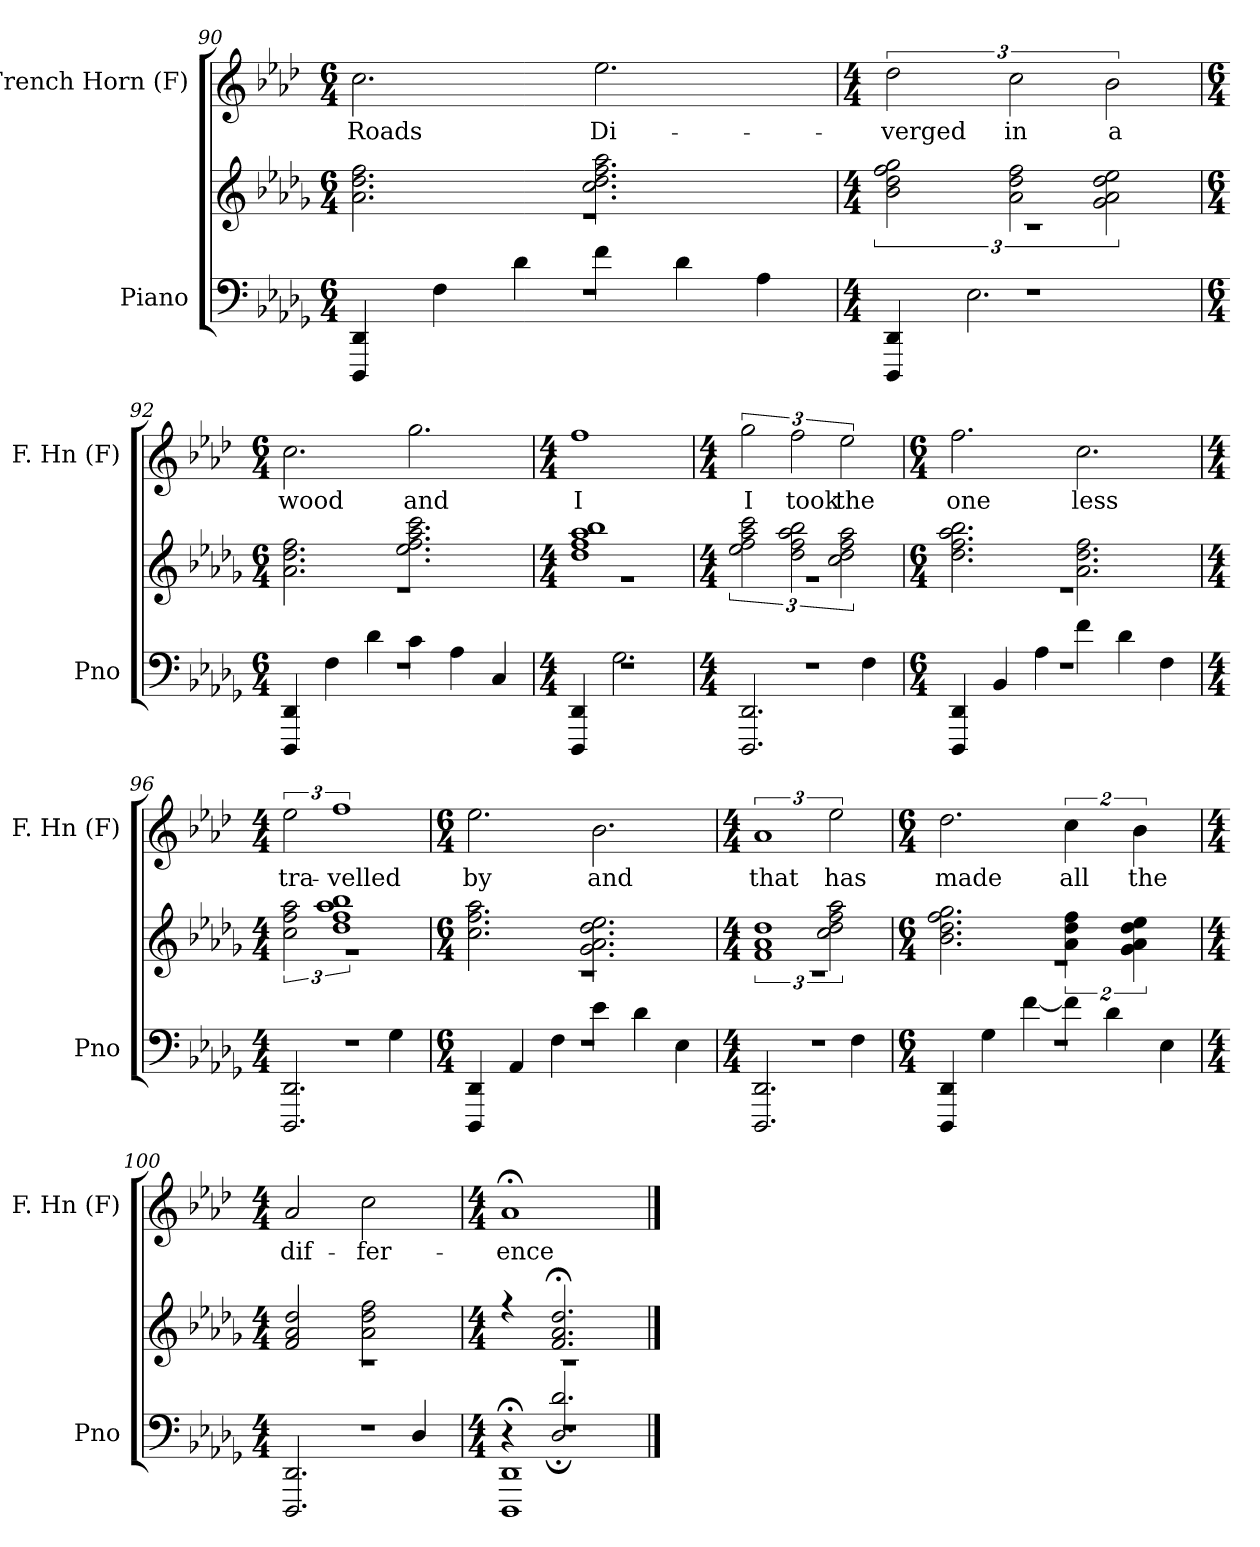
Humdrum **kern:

**kern	**kern	**kern	**text
*part2	*part2	*part1	*part1
*staff3	*staff2	*staff1	*staff1
*I"Piano	*	*I"French Horn (F)	*
*I'Pno	*	*I'F. Hn (F)	*
*clefF4	*clefG2	*clefG2	*
*	*	*ITrd4c7	*
*k[b-e-a-d-g-]	*k[b-e-a-d-g-]	*k[b-e-a-d-g-]	*
*D-:	*D-:	*D-:	*
*M6/4	*M6/4	*M6/4	*
=90	=90	=90	=90
*^	*^	*	*
*	*^	*	*	*	*
!	!	!	!	!	!	!LO:LY:b
1.r	4DD-/ 4DDD-/	1.r	2.ff\ 2.dd-\ 2.a-\	1.r	2.f\	Roads
.	4F\	.	.	.	.	.
.	4d-\	.	.	.	.	.
!	!	!	!	!	!	!LO:LY:b
.	4f\	.	2.aa-\ 2.ff\ 2.dd-\ 2.cc\	.	2.a-\	Di-
.	4d-\	.	.	.	.	.
.	4A-\	.	.	.	.	.
=91	=91	=91	=91	=91	=91	=91
*M4/4	*	*	*M4/4	*	*M4/4	*
!	!	!	!	!	!	!LO:LY:b
1r	4DD-/ 4DDD-/	1r	3gg-\ 3ff\ 3dd-\ 3b-\	1r	3g-\	-verged
.	2.E-\	.	.	.	.	.
!	!	!	!	!	!	!LO:LY:b
.	.	.	3ff\ 3dd-\ 3a-\	.	3f\	in
!	!	!	!	!	!	!LO:LY:b
.	.	.	3ee-\ 3dd-\ 3a-\ 3g-\	.	3e-\	a
!!LO:LB:g=z
=92	=92	=92	=92	=92	=92	=92
*M6/4	*	*	*M6/4	*	*M6/4	*
!	!	!	!	!	!	!LO:LY:b
1.r	4DD-/ 4DDD-/	1.r	2.ff\ 2.dd-\ 2.a-\	1.r	2.f\	wood
.	4F\	.	.	.	.	.
.	4d-\	.	.	.	.	.
!	!	!	!	!	!	!LO:LY:b
.	4c\	.	2.ccc\ 2.aa-\ 2.ff\ 2.ee-\	.	2.cc\	and
.	4A-\	.	.	.	.	.
.	4C/	.	.	.	.	.
=93	=93	=93	=93	=93	=93	=93
*M4/4	*	*	*M4/4	*	*M4/4	*
!	!	!	!	!	!	!LO:LY:b
1r	4DD-/ 4DDD-/	1r	1bb- 1aa- 1ff 1dd-	1r	1b-	I
.	2.G-\	.	.	.	.	.
=94	=94	=94	=94	=94	=94	=94
*M4/4	*	*	*M4/4	*	*M4/4	*
!	!	!	!	!	!	!LO:LY:b
1r	2.DD-/ 2.DDD-/	1r	3ccc\ 3aa-\ 3ff\ 3ee-\	1r	3cc\	I
!	!	!	!	!	!	!LO:LY:b
.	.	.	3bb-\ 3aa-\ 3ff\ 3dd-\	.	3b-\	took
!	!	!	!	!	!	!LO:LY:b
.	.	.	3aa-\ 3ff\ 3dd-\ 3cc\	.	3a-\	the
.	4F\	.	.	.	.	.
=95	=95	=95	=95	=95	=95	=95
*M6/4	*	*	*M6/4	*	*M6/4	*
!	!	!	!	!	!	!LO:LY:b
1.r	4DD-/ 4DDD-/	1.r	2.bb-\ 2.aa-\ 2.ff\ 2.dd-\	1.r	2.b-\	one
.	4BB-/	.	.	.	.	.
.	4A-\	.	.	.	.	.
!	!	!	!	!	!	!LO:LY:b
.	4f\	.	2.ff\ 2.dd-\ 2.a-\	.	2.f\	less
.	4d-\	.	.	.	.	.
.	4F\	.	.	.	.	.
=96	=96	=96	=96	=96	=96	=96
*M4/4	*	*	*M4/4	*	*M4/4	*
!	!	!	!	!	!	!LO:LY:b
1r	2.DD-/ 2.DDD-/	1r	3aa-\ 3ff\ 3cc\	1r	3a-\	tra-
!	!	!	!	!	!	!LO:LY:b
.	.	.	3%2bb-\ 3%2aa-\ 3%2ff\ 3%2dd-\	.	3%2b-	-velled
.	4G-\	.	.	.	.	.
!!LO:LB:g=z
=97	=97	=97	=97	=97	=97	=97
*M6/4	*	*	*M6/4	*	*M6/4	*
!	!	!	!	!	!	!LO:LY:b
1.r	4DD-/ 4DDD-/	1.r	2.aa-\ 2.ff\ 2.cc\	1.r	2.a-\	by
.	4AA-/	.	.	.	.	.
.	4F\	.	.	.	.	.
!	!	!	!	!	!	!LO:LY:b
.	4e-\	.	2.ee-\ 2.dd-\ 2.a-\ 2.g-\	.	2.e-\	and
.	4d-\	.	.	.	.	.
.	4E-\	.	.	.	.	.
=98	=98	=98	=98	=98	=98	=98
*M4/4	*	*	*M4/4	*	*M4/4	*
!	!	!	!	!	!	!LO:LY:b
1r	2.DD-/ 2.DDD-/	1r	3%2dd- 3%2a- 3%2f	1r	3%2d-	that
!	!	!	!	!	!	!LO:LY:b
.	.	.	3aa-\ 3ff\ 3dd-\ 3cc\	.	3a-\	has
.	4F\	.	.	.	.	.
=99	=99	=99	=99	=99	=99	=99
*M6/4	*	*	*M6/4	*	*M6/4	*
!	!	!	!	!	!	!LO:LY:b
1.r	4DD-/ 4DDD-/	1.r	2.gg-\ 2.ff\ 2.dd-\ 2.b-\	1.r	2.g-\	made
.	4G-\	.	.	.	.	.
.	[>4f\	.	.	.	.	.
!	!	!	!	!	!	!LO:LY:b
.	4f\]	.	8%3ff\ 8%3dd-\ 8%3a-\	.	8%3f\	all
.	4d-\	.	.	.	.	.
!	!	!	!	!	!	!LO:LY:b
.	.	.	8%3ee-\ 8%3dd-\ 8%3a-\ 8%3g-\	.	8%3e-\	the
.	4E-\	.	.	.	.	.
=100	=100	=100	=100	=100	=100	=100
*M4/4	*	*	*M4/4	*	*M4/4	*
!	!	!	!	!	!	!LO:LY:b
1r	2.DD-/ 2.DDD-/	1r	2dd-/ 2a-/ 2f/	1r	2d-/	dif-
!	!	!	!	!	!	!LO:LY:b
.	.	.	2ff\ 2dd-\ 2a-\	.	2f\	-fer-
.	4D-/	.	.	.	.	.
=101	=101	=101	=101	=101	=101	=101
*M4/4	*	*	*M4/4	*	*M4/4	*
!	!	!	!	!	!	!LO:LY:b
1r	4r	1DD-; 1DDD-;	4r	1r	1d-;<	-ence
.	2.d-/;< 2.D-/;<	.	2.dd-/;< 2.a-/;< 2.f/;<	.	.	.
*v	*v	*v	*	*	*	*
*	*v	*v	*	*
==	==	==	==
*-	*-	*-	*-
